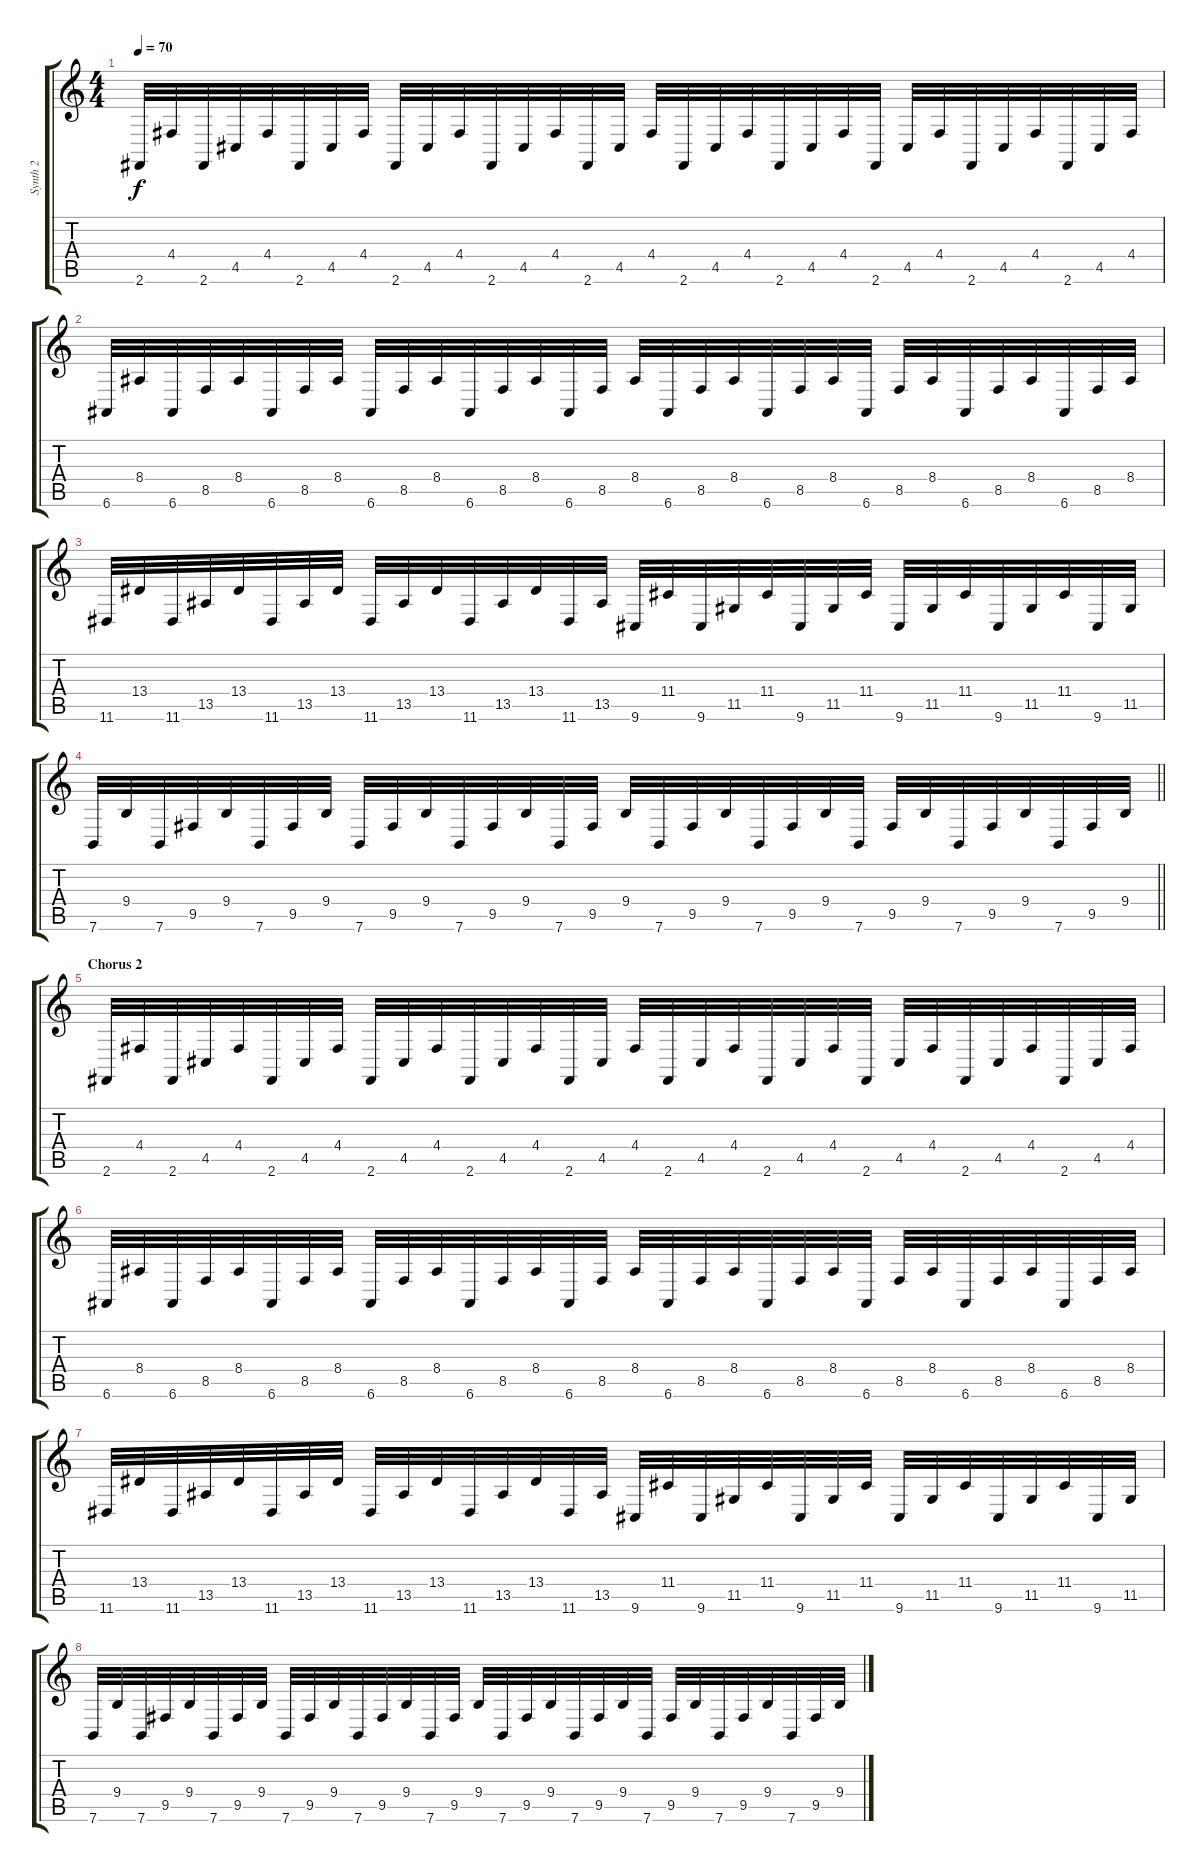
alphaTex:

\track ("Synth 2" "Synth 2") {instrument lead2sawtooth}
\staff {score tabs}
\tuning (E4 B3 G3 D3 A2 E2) {hide}
\ts (4 4)
\tempo 70
\clef g2
\ks c
2.6.32{dy f} 4.4.32 2.6.32 4.5.32 4.4.32 2.6.32 4.5.32 4.4.32 2.6.32 4.5.32 4.4.32 2.6.32 4.5.32 4.4.32 2.6.32 4.5.32 4.4.32 2.6.32 4.5.32 4.4.32 2.6.32 4.5.32 4.4.32 2.6.32 4.5.32 4.4.32 2.6.32 4.5.32 4.4.32 2.6.32 4.5.32 4.4.32 |
6.6.32 8.4.32 6.6.32 8.5.32 8.4.32 6.6.32 8.5.32 8.4.32 6.6.32 8.5.32 8.4.32 6.6.32 8.5.32 8.4.32 6.6.32 8.5.32 8.4.32 6.6.32 8.5.32 8.4.32 6.6.32 8.5.32 8.4.32 6.6.32 8.5.32 8.4.32 6.6.32 8.5.32 8.4.32 6.6.32 8.5.32 8.4.32 |
11.6.32 13.4.32 11.6.32 13.5.32 13.4.32 11.6.32 13.5.32 13.4.32 11.6.32 13.5.32 13.4.32 11.6.32 13.5.32 13.4.32 11.6.32 13.5.32 9.6.32 11.4.32 9.6.32 11.5.32 11.4.32 9.6.32 11.5.32 11.4.32 9.6.32 11.5.32 11.4.32 9.6.32 11.5.32 11.4.32 9.6.32 11.5.32 |
\barLineRight lightlight
7.6.32 9.4.32 7.6.32 9.5.32 9.4.32 7.6.32 9.5.32 9.4.32 7.6.32 9.5.32 9.4.32 7.6.32 9.5.32 9.4.32 7.6.32 9.5.32 9.4.32 7.6.32 9.5.32 9.4.32 7.6.32 9.5.32 9.4.32 7.6.32 9.5.32 9.4.32 7.6.32 9.5.32 9.4.32 7.6.32 9.5.32 9.4.32 |
\section ("" "Chorus 2")
2.6.32 4.4.32 2.6.32 4.5.32 4.4.32 2.6.32 4.5.32 4.4.32 2.6.32 4.5.32 4.4.32 2.6.32 4.5.32 4.4.32 2.6.32 4.5.32 4.4.32 2.6.32 4.5.32 4.4.32 2.6.32 4.5.32 4.4.32 2.6.32 4.5.32 4.4.32 2.6.32 4.5.32 4.4.32 2.6.32 4.5.32 4.4.32 |
6.6.32 8.4.32 6.6.32 8.5.32 8.4.32 6.6.32 8.5.32 8.4.32 6.6.32 8.5.32 8.4.32 6.6.32 8.5.32 8.4.32 6.6.32 8.5.32 8.4.32 6.6.32 8.5.32 8.4.32 6.6.32 8.5.32 8.4.32 6.6.32 8.5.32 8.4.32 6.6.32 8.5.32 8.4.32 6.6.32 8.5.32 8.4.32 |
11.6.32 13.4.32 11.6.32 13.5.32 13.4.32 11.6.32 13.5.32 13.4.32 11.6.32 13.5.32 13.4.32 11.6.32 13.5.32 13.4.32 11.6.32 13.5.32 9.6.32 11.4.32 9.6.32 11.5.32 11.4.32 9.6.32 11.5.32 11.4.32 9.6.32 11.5.32 11.4.32 9.6.32 11.5.32 11.4.32 9.6.32 11.5.32 |
7.6.32 9.4.32 7.6.32 9.5.32 9.4.32 7.6.32 9.5.32 9.4.32 7.6.32 9.5.32 9.4.32 7.6.32 9.5.32 9.4.32 7.6.32 9.5.32 9.4.32 7.6.32 9.5.32 9.4.32 7.6.32 9.5.32 9.4.32 7.6.32 9.5.32 9.4.32 7.6.32 9.5.32 9.4.32 7.6.32 9.5.32 9.4.32
